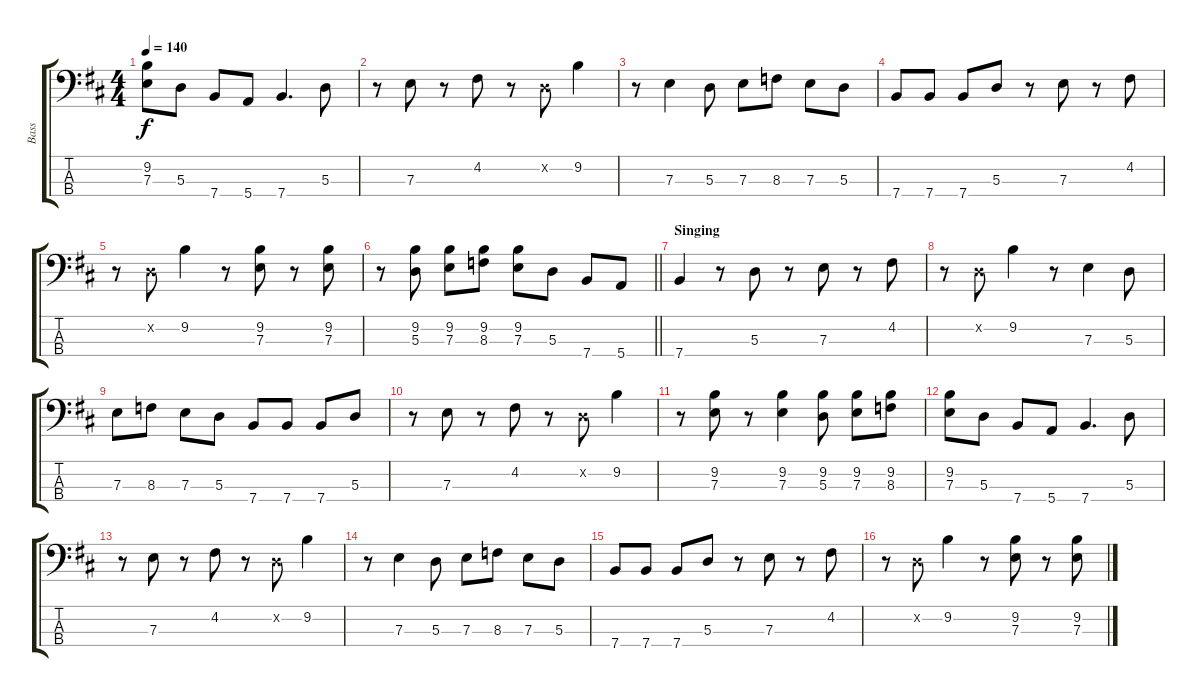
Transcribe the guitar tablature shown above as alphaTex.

\track ("Bass" "Bass") {instrument electricbassfinger}
\staff {score tabs}
\tuning (G2 D2 A1 E1) {hide}
\ts (4 4)
\tempo 140
\clef f4
\ks d
(9.2 7.3).8{dy f} 5.3.8 7.4.8 5.4.8 7.4.4{d} 5.3.8 |
r.8 7.3.8 r.8 4.2.8 r.8 0.2{x}.8 9.2.4 |
r.8 7.3.4 5.3.8 7.3.8 8.3.8 7.3.8 5.3.8 |
7.4.8 7.4.8 7.4.8 5.3.8 r.8 7.3.8 r.8 4.2.8 |
r.8 0.2{x}.8 9.2.4 r.8 (9.2 7.3).8 r.8 (9.2 7.3).8 |
\barLineRight lightlight
r.8 (9.2 5.3).8 (9.2 7.3).8 (9.2 8.3).8 (9.2 7.3).8 5.3.8 7.4.8 5.4.8 |
\section ("" "Singing")
7.4.4 r.8 5.3.8 r.8 7.3.8 r.8 4.2.8 |
r.8 0.2{x}.8 9.2.4 r.8 7.3.4 5.3.8 |
7.3.8 8.3.8 7.3.8 5.3.8 7.4.8 7.4.8 7.4.8 5.3.8 |
r.8 7.3.8 r.8 4.2.8 r.8 0.2{x}.8 9.2.4 |
r.8 (9.2 7.3).8 r.8 (9.2 7.3).4 (9.2 5.3).8 (9.2 7.3).8 (9.2 8.3).8 |
(9.2 7.3).8 5.3.8 7.4.8 5.4.8 7.4.4{d} 5.3.8 |
r.8 7.3.8 r.8 4.2.8 r.8 0.2{x}.8 9.2.4 |
r.8 7.3.4 5.3.8 7.3.8 8.3.8 7.3.8 5.3.8 |
7.4.8 7.4.8 7.4.8 5.3.8 r.8 7.3.8 r.8 4.2.8 |
r.8 0.2{x}.8 9.2.4 r.8 (9.2 7.3).8 r.8 (9.2 7.3).8
